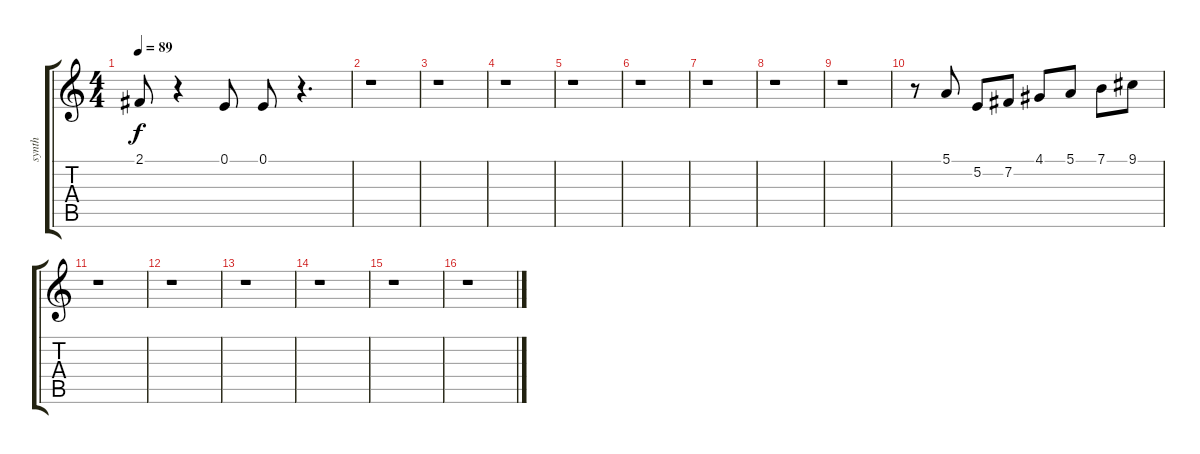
\track ("synth" "synth") {instrument acousticgrandpiano}
\staff {score tabs}
\tuning (E4 B3 G3 D3 A2 E2) {hide}
\ts (4 4)
\tempo 89
\clef g2
\ks c
2.1.8{dy f} r.4 0.1.8 0.1.8 r.4{d} |
r.1 |
r.1 |
r.1 |
r.1 |
r.1 |
r.1 |
r.1 |
r.1 |
r.8 5.1.8 5.2.8 7.2.8 4.1.8 5.1.8 7.1.8 9.1.8 |
r.1 |
r.1 |
r.1 |
r.1 |
r.1 |
r.1
